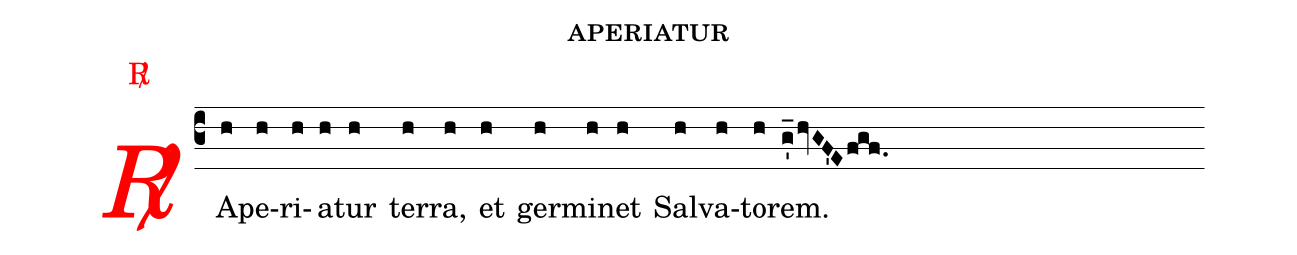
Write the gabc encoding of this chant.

name:aperiatur;
annotation:{\color{red}\Rbar\ };
%%
(c3)<v>\rubric{\Rbar}</v> A(h)pe(h)ri(h)a(h)tur(h) ter(h)ra,(h) et(h) ger(h)mi(h)net(h) Sal(h)va(h)to(h)rem.(g_'hvGF'Efgf.)
